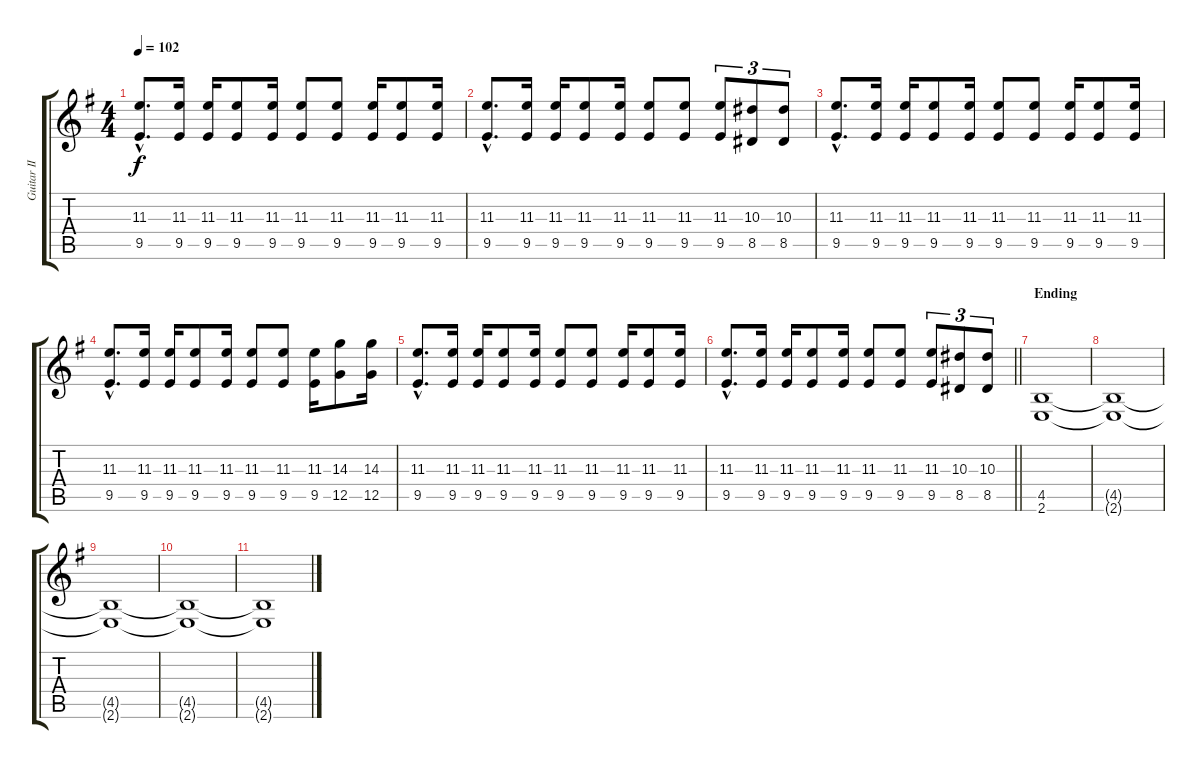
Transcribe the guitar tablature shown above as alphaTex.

\track ("Guitar II" "Guitar II") {instrument distortionguitar}
\staff {score tabs}
\tuning (D4 A3 F3 C3 G2 D2) {hide}
\ts (4 4)
\tempo 102
\clef g2
\ks eminor
(11.3{hac} 9.5{hac}).8{d dy f} (11.3 9.5).16 (11.3 9.5).16 (11.3 9.5).8 (11.3 9.5).16 (11.3 9.5).8 (11.3 9.5).8 (11.3 9.5).16 (11.3 9.5).8 (11.3 9.5).16 |
(11.3{hac} 9.5{hac}).8{d} (11.3 9.5).16 (11.3 9.5).16 (11.3 9.5).8 (11.3 9.5).16 (11.3 9.5).8 (11.3 9.5).8 (11.3 9.5).8{tu (3 2)} (10.3 8.5).8{tu (3 2)} (10.3 8.5).8{tu (3 2)} |
(11.3{hac} 9.5{hac}).8{d} (11.3 9.5).16 (11.3 9.5).16 (11.3 9.5).8 (11.3 9.5).16 (11.3 9.5).8 (11.3 9.5).8 (11.3 9.5).16 (11.3 9.5).8 (11.3 9.5).16 |
(11.3{hac} 9.5{hac}).8{d} (11.3 9.5).16 (11.3 9.5).16 (11.3 9.5).8 (11.3 9.5).16 (11.3 9.5).8 (11.3 9.5).8 (11.3 9.5).16 (14.3 12.5).8 (14.3 12.5).16 |
(11.3{hac} 9.5{hac}).8{d} (11.3 9.5).16 (11.3 9.5).16 (11.3 9.5).8 (11.3 9.5).16 (11.3 9.5).8 (11.3 9.5).8 (11.3 9.5).16 (11.3 9.5).8 (11.3 9.5).16 |
\barLineRight lightlight
(11.3{hac} 9.5{hac}).8{d} (11.3 9.5).16 (11.3 9.5).16 (11.3 9.5).8 (11.3 9.5).16 (11.3 9.5).8 (11.3 9.5).8 (11.3 9.5).8{tu (3 2)} (10.3 8.5).8{tu (3 2)} (10.3 8.5).8{tu (3 2)} |
\section ("" "Ending")
(4.5 2.6).1 |
(4.5{t} 2.6{t}).1 |
(4.5{t} 2.6{t}).1 |
(4.5{t} 2.6{t}).1 |
(4.5{t} 2.6{t}).1
